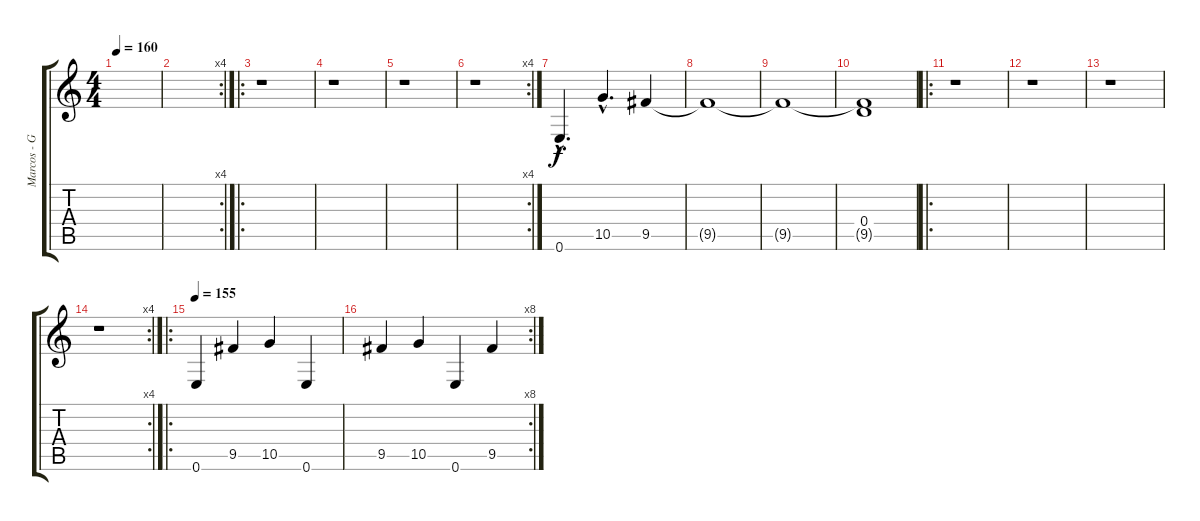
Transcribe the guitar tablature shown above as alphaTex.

\track ("Marcos - Guitarra" "Marcos - G") {instrument acousticguitarnylon}
\staff {score tabs}
\tuning (E4 B3 G3 D3 A2 E2) {hide}
\ts (4 4)
\tempo 160
\clef g2
\ks c
|
\rc 4
|
\ro
r.1 |
r.1 |
r.1 |
\rc 4
r.1 |
0.6{hac}.4{d} 10.5{hac}.4{d} 9.5.4 |
9.5{t}.1 |
9.5{t}.1 |
(0.4 9.5{t}).1 |
\ro
r.1 |
r.1 |
r.1 |
\rc 4
r.1 |
\ro
\tempo 155
0.6.4 9.5.4 10.5.4 0.6.4 |
\rc 8
9.5.4 10.5.4 0.6.4 9.5.4
